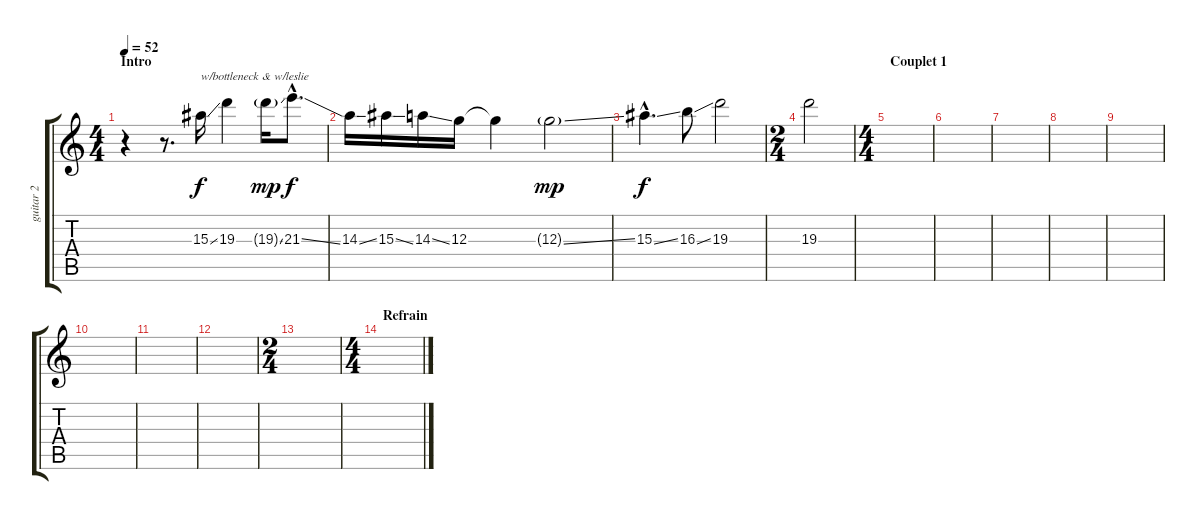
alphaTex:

\track ("guitar 2" "guitar 2") {instrument distortionguitar}
\staff {score tabs}
\tuning (E4 B3 G3 D3 A2 D2) {hide}
\ts (4 4)
\section ("" "Intro")
\tempo 52
\clef g2
\ks c
r.4{dy f instrument distortionguitar} r.8{d} 15.3{ss}.16{txt "w/bottleneck & w/leslie"} 19.3.4 19.3{ss g}.16{dy mp} 21.3{ss hac}.8{d dy f} |
14.3{ss}.16 15.3{ss}.16 14.3{ss}.16 12.3.16 12.3{t}.4 12.3{ss g}.2{dy mp} |
15.3{ss hac}.4{d dy f} 16.3{ss}.8 19.3.2 |
\ts (2 4)
19.3.2 |
\ts (4 4)
\section ("" "Couplet 1")
|
|
|
|
|
|
|
|
\ts (2 4)
|
\ts (4 4)
\section ("" "Refrain")
